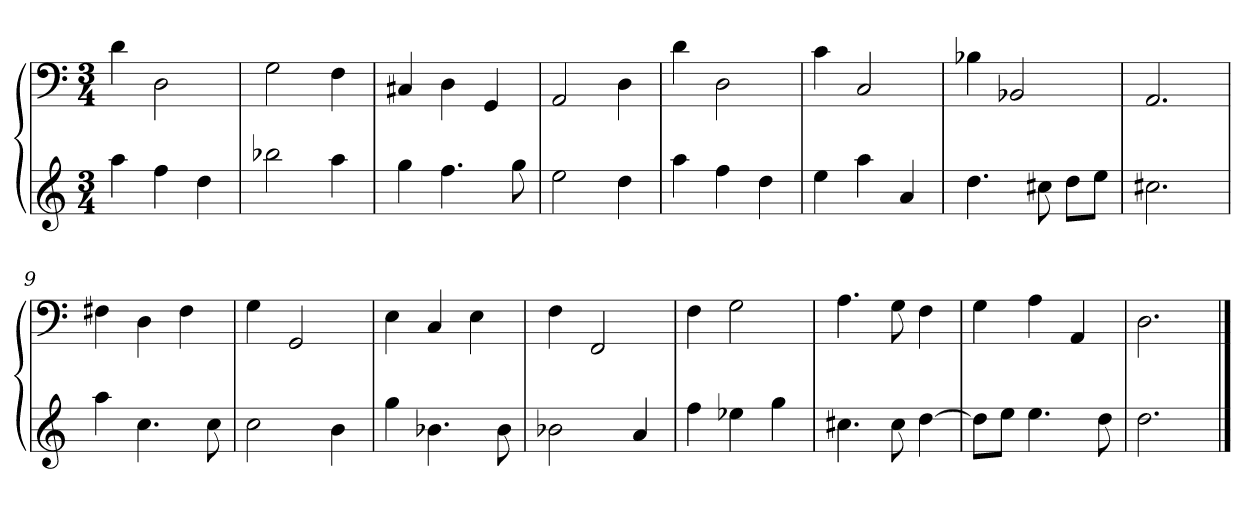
**kern	**kern
*part1	*part1
*staff2	*staff1
*k[]	*k[]
*a:	*a:
*M3/4	*M3/4
=1	=1
4aa	4d
4ff	2D
4dd	.
=2	=2
2bb-X	2G
4aa	4F
=3	=3
4gg	4C#X
4.ff	4D
.	4GG
8gg	.
=4	=4
2ee	2AA
4dd	4D
=5	=5
4aa	4d
4ff	2D
4dd	.
=6	=6
4ee	4c
4aa	2C
4a	.
=7	=7
4.dd	4B-X
.	2BB-X
8cc#X	.
8ddL	.
8eeJ	.
=8	=8
2.cc#X	2.AA
=9	=9
4aa	4F#X
4.cc	4D
.	4F#
8cc	.
=10	=10
2cc	4G
.	2GG
4b	.
=11	=11
4gg	4E
4.b-X	4C
.	4E
8b-	.
=12	=12
2b-X	4F
.	2FF
4a	.
=13	=13
4ff	4F
4ee-X	2G
4gg	.
=14	=14
4.cc#X	4.A
8cc#	8G
[4dd	4F
=15	=15
8ddL]	4G
8eeJ	.
4.ee	4A
.	4AA
8dd	.
=16	=16
2.dd	2.D
==	==
*-	*-
